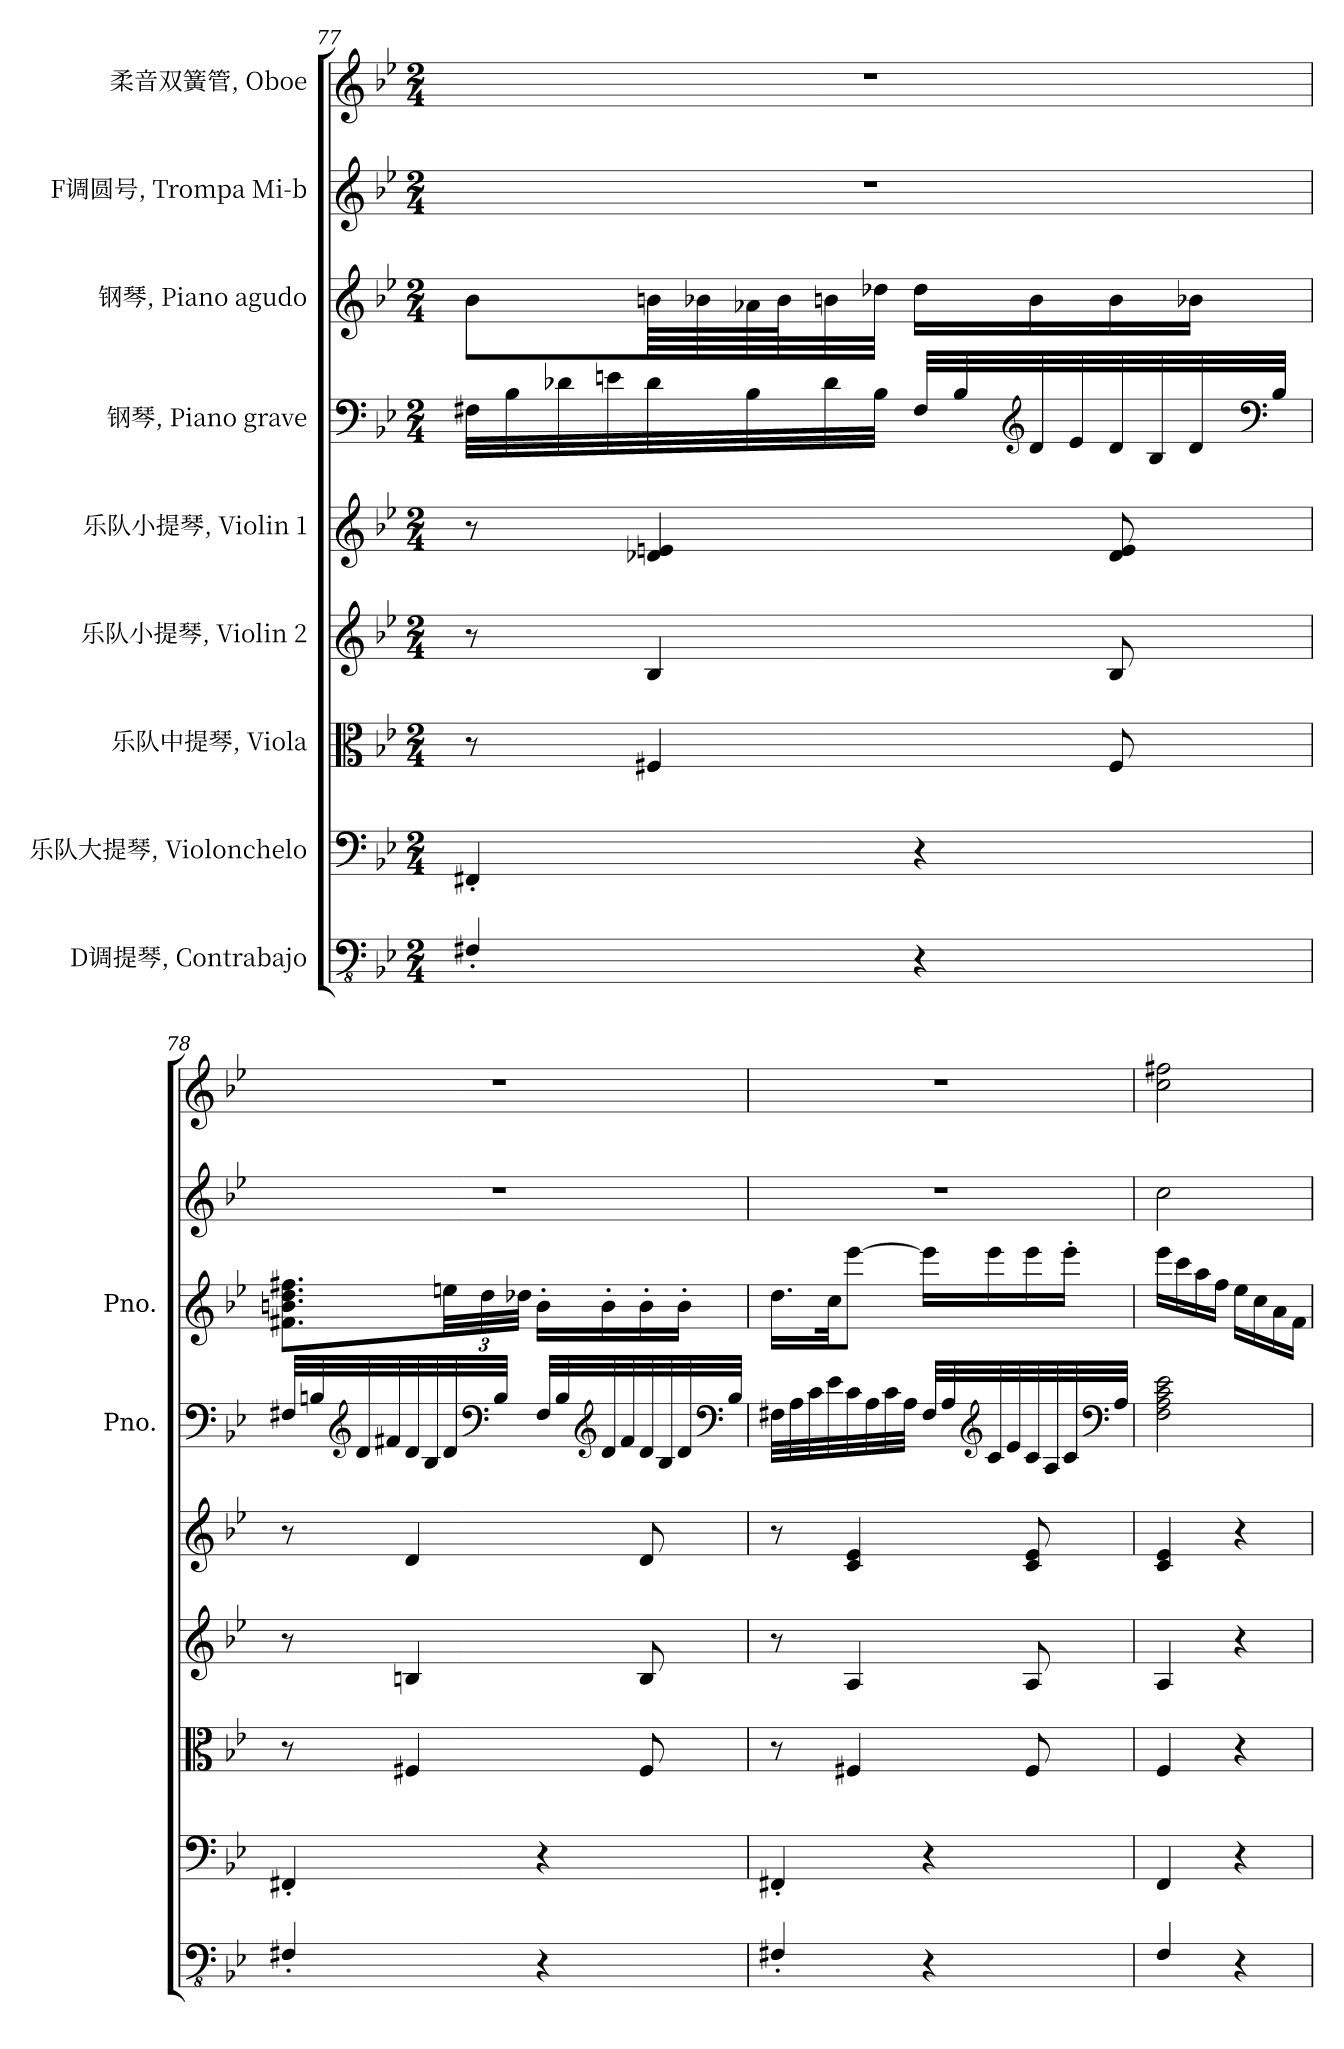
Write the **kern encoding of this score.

**kern	**kern	**kern	**kern	**kern	**kern	**kern	**kern	**kern
*part9	*part8	*part7	*part6	*part5	*part4	*part3	*part2	*part1
*staff9	*staff8	*staff7	*staff6	*staff5	*staff4	*staff3	*staff2	*staff1
*I"D调提琴, Contrabajo	*I"乐队大提琴, Violonchelo	*I"乐队中提琴, Viola	*I"乐队小提琴, Violin 2	*I"乐队小提琴, Violin 1	*I"钢琴, Piano grave	*I"钢琴, Piano agudo	*I"F调圆号, Trompa Mi-b	*I"柔音双簧管, Oboe
*	*	*	*	*	*I'Pno.	*I'Pno.	*	*
!!LO:PB:g=z
*clefFv4	*clefF4	*clefC3	*clefG2	*clefG2	*clefF4	*clefG2	*clefG2	*clefG2
*ITrd7c12	*	*	*	*	*	*	*ITrd4c7	*ITrd2c3
*k[b-e-]	*k[b-e-]	*k[b-e-]	*k[b-e-]	*k[b-e-]	*k[b-e-]	*k[b-e-]	*k[b-e-a-]	*k[f#]
*M2/4	*M2/4	*M2/4	*M2/4	*M2/4	*M2/4	*M2/4	*M2/4	*M2/4
=77	=77	=77	=77	=77	=77	=77	=77	=77
4FFF#X'/	4FF#X'/	8r	8r	8r	32F#X\LLL	8b-\L	2r	2r
.	.	.	.	.	32B-\	.	.	.
.	.	.	.	.	32d-X\	.	.	.
.	.	.	.	.	32en\	.	.	.
.	.	4F#X/	4B-/	4d-X/ 4en/	32d-\	64bn\LLL	.	.
.	.	.	.	.	.	64b-X\	.	.
.	.	.	.	.	32B-\	64a-X\	.	.
.	.	.	.	.	.	64b-\J	.	.
.	.	.	.	.	32d-\	32bn\	.	.
.	.	.	.	.	32B-\JJJ	32dd-X\JJJ	.	.
4r	4r	.	.	.	32F#/LLL	16dd-\LL	.	.
.	.	.	.	.	32B-/	.	.	.
*	*	*	*	*	*clefG2	*	*	*
.	.	.	.	.	32d-/	16b\	.	.
.	.	.	.	.	32e/	.	.	.
.	.	8F#/	8B-/	8d-/ 8e/	32d-/	16b\	.	.
.	.	.	.	.	32B-/	.	.	.
.	.	.	.	.	32d-/	16b-X\JJ	.	.
*	*	*	*	*	*clefF4	*	*	*
.	.	.	.	.	32B-/JJJ	.	.	.
!!LO:PB:g=z
=78	=78	=78	=78	=78	=78	=78	=78	=78
4FFF#X'/	4FF#X'/	8r	8r	8r	32F#X/LLL	8.f#X\ 8.bn\ 8.dd\ 8.ff#X\L	2r	2r
.	.	.	.	.	32Bn/	.	.	.
*	*	*	*	*	*clefG2	*	*	*
.	.	.	.	.	32d/	.	.	.
.	.	.	.	.	32f#X/	.	.	.
.	.	4F#X/	4Bn/	4d/	32d/	.	.	.
.	.	.	.	.	32B/	.	.	.
*	*	*	*	*	*	*Xbrackettup	*	*
.	.	.	.	.	32d/	48een\LL	.	.
.	.	.	.	.	.	48dd\	.	.
*	*	*	*	*	*clefF4	*	*	*
.	.	.	.	.	32B/JJJ	.	.	.
.	.	.	.	.	.	48dd-X\JJJ	.	.
4r	4r	.	.	.	32F#/LLL	16b'\LL	.	.
.	.	.	.	.	32B/	.	.	.
*	*	*	*	*	*clefG2	*	*	*
.	.	.	.	.	32d/	16b'\	.	.
.	.	.	.	.	32f#/	.	.	.
.	.	8F#/	8B/	8d/	32d/	16b'\	.	.
.	.	.	.	.	32B/	.	.	.
.	.	.	.	.	32d/	16b'\JJ	.	.
*	*	*	*	*	*clefF4	*	*	*
.	.	.	.	.	32B/JJJ	.	.	.
!!LO:PB:g=z
=79	=79	=79	=79	=79	=79	=79	=79	=79
4FFF#X'/	4FF#X'/	8r	8r	8r	32F#X\LLL	16.dd\LL	2r	2r
.	.	.	.	.	32A\	.	.	.
.	.	.	.	.	32c\	.	.	.
.	.	.	.	.	32e-\	32cc\JK	.	.
.	.	4F#X/	4A/	4c/ 4e-/	32c\	[8eee-\J	.	.
.	.	.	.	.	32A\	.	.	.
.	.	.	.	.	32c\	.	.	.
.	.	.	.	.	32A\JJJ	.	.	.
4r	4r	.	.	.	32F#/LLL	16eee-\LL]	.	.
.	.	.	.	.	32A/	.	.	.
*	*	*	*	*	*clefG2	*	*	*
.	.	.	.	.	32c/	16eee-\	.	.
.	.	.	.	.	32e-/	.	.	.
.	.	8F#/	8A/	8c/ 8e-/	32c/	16eee-\	.	.
.	.	.	.	.	32A/	.	.	.
.	.	.	.	.	32c/	16eee-'\JJ	.	.
*	*	*	*	*	*clefF4	*	*	*
.	.	.	.	.	32A/JJJ	.	.	.
=80	=80	=80	=80	=80	=80	=80	=80	=80
4FFF/	4FF/	4F/	4A/	4c/ 4e-/	2F\ 2A\ 2c\ 2e-\	16eee-\LL	2f\	2a\ 2dd#X\
.	.	.	.	.	.	16ccc\	.	.
.	.	.	.	.	.	16aa\	.	.
.	.	.	.	.	.	16ff\JJ	.	.
4r	4r	4r	4r	4r	.	16ee-\LL	.	.
.	.	.	.	.	.	16cc\	.	.
.	.	.	.	.	.	16a\	.	.
.	.	.	.	.	.	16f\JJ	.	.
=	=	=	=	=	=	=	=	=
*-	*-	*-	*-	*-	*-	*-	*-	*-
